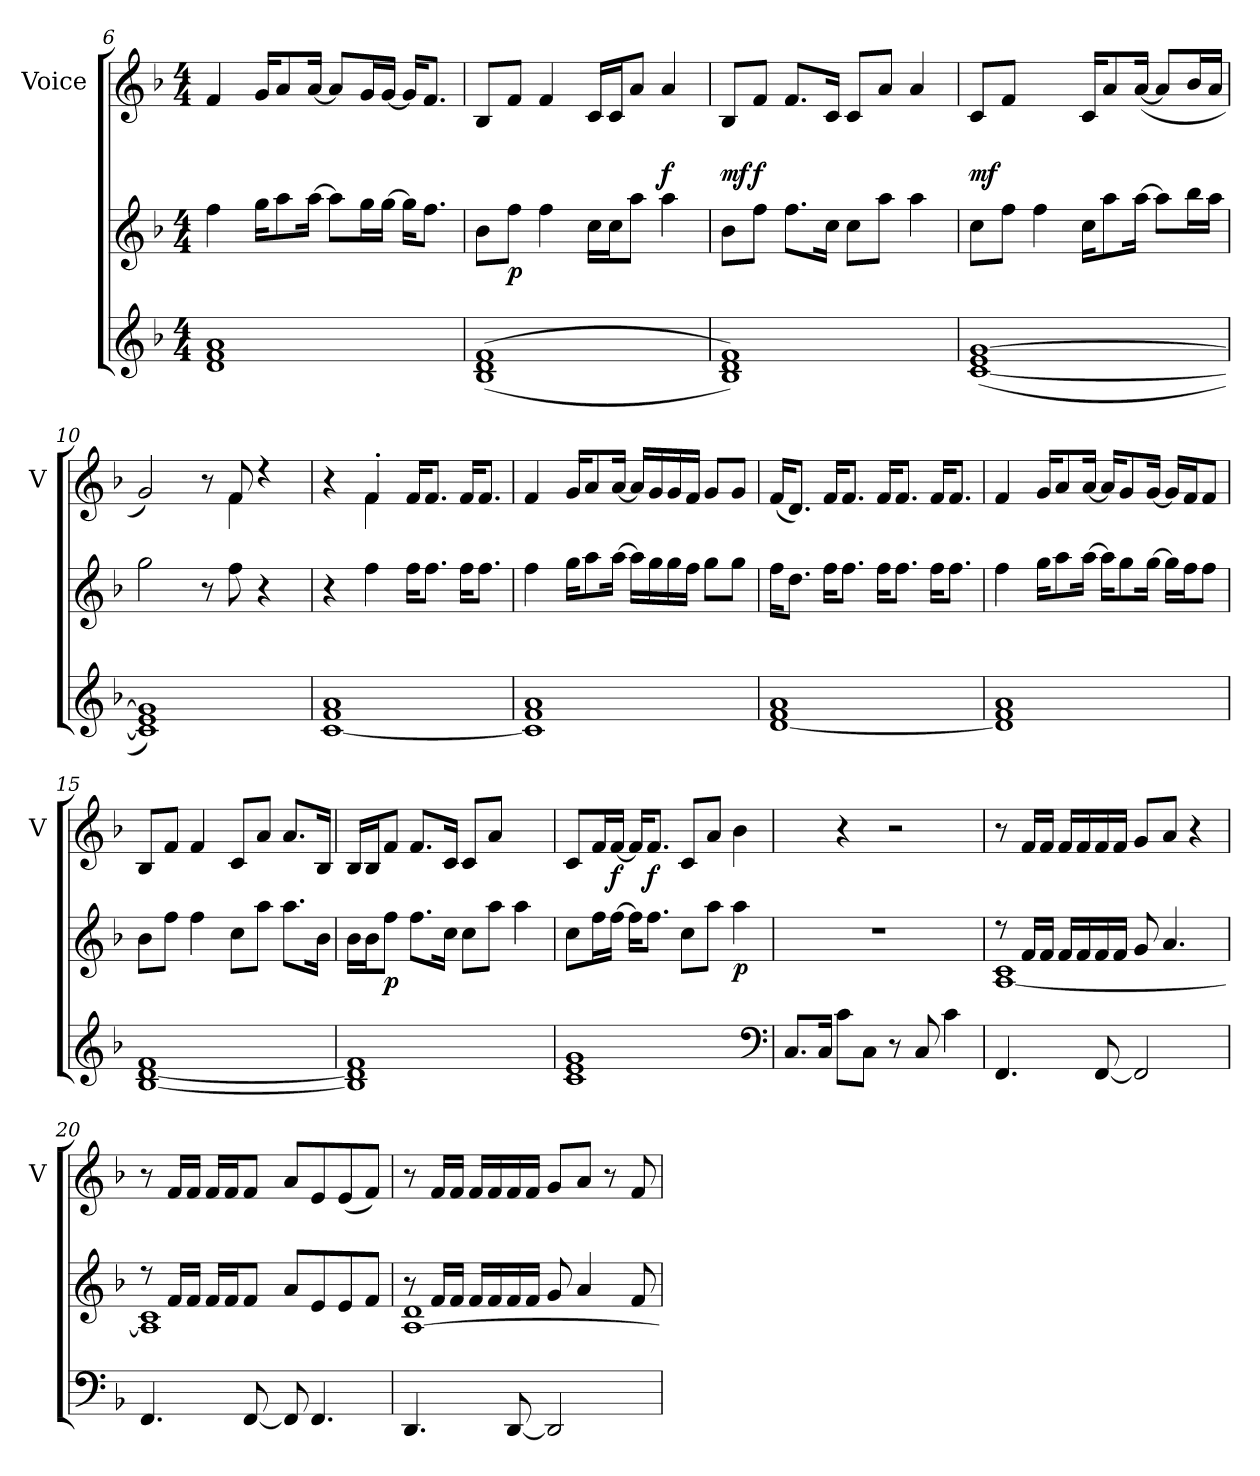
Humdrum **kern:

**kern	**kern	**dynam	**kern	**dynam
*part2	*part2	*part2	*part1	*part1
*staff3	*staff2	*staff2/3	*staff1	*staff1
*	*	*	*I"Voice	*
*	*	*	*I'V	*
*clefG2	*clefG2	*	*clefG2	*
*k[b-]	*k[b-]	*	*k[b-]	*
*M4/4	*M4/4	*	*M4/4	*
=6	=6	=6	=6	=6
1d 1f 1a	4ff\	.	4f/	.
.	16gg\KL	.	16g/KL	.
.	8aa\	.	8a/	.
.	[16aa\Jk	.	[16a/Jk	.
.	8aa\L]	.	8a/L]	.
.	16gg\L	.	16g/L	.
.	[16gg\JJ	.	[16g/JJ	.
.	16gg\KL]	.	16g/KL]	.
.	8.ff\J	.	8.f/J	.
=7	=7	=7	=7	=7
(<(<1B- 1d 1f	8b-\L	.	8B-/L	.
!	!	!LO:DY:b	!	!
.	8ff\J	p	8f/J	.
.	4ff\	.	4f/	.
.	16cc\LL	.	16c/LL	.
.	16cc\J	.	16c/J	.
.	8aa\J	.	8a/J	.
!	!	!	!	!LO:DY:b
.	4aa\	.	4a/	f
=8	=8	=8	=8	=8
!	!	!	!	!LO:DY:b
1B- 1d 1f))	8b-\L	.	8B-/L	mf
!	!	!	!	!LO:DY:b
.	8ff\J	.	8f/J	f
.	8.ff\L	.	8.f/L	.
.	16cc\Jk	.	16c/Jk	.
.	8cc\L	.	8c/L	.
.	8aa\J	.	8a/J	.
.	4aa\	.	4a/	.
=9	=9	=9	=9	=9
!	!	!	!	!LO:DY:b
(<[1c 1e [1g	8cc\L	.	8c/L	mf
.	8ff\J	.	8f/J	.
.	4ff\	.	4ryy	.
.	16cc\KL	.	16c/KL	.
.	8aa\	.	8a/	.
.	[16aa\Jk	.	(<[16a/Jk	.
.	8aa\L]	.	8a/L]	.
.	16bb-\L	.	16b-/L	.
.	16aa\JJ	.	16a/JJ	.
=10	=10	=10	=10	=10
*	*	*	*^	*
1c] 1e 1g])	2gg\	.	2g/)	2ryy	.
.	8r	.	8r	8ryy	.
.	8ff\	.	8f/	4f\	.
.	4r	.	4r	.	.
.	.	.	.	8ryy	.
=11	=11	=11	=11	=11	=11
*^	*	*	*	*	*
1f 1a	[1c	4r	.	4r	4ryy	.
.	.	4ff\	.	4f'/	4f\	.
.	.	16ff\KL	.	16f/KL	2ryy	.
.	.	8.ff\J	.	8.f/J	.	.
.	.	16ff\KL	.	16f/KL	.	.
.	.	8.ff\J	.	8.f/J	.	.
*	*	*	*	*v	*v	*
=12	=12	=12	=12	=12	=12
1f 1a	1c]	4ff\	.	4f/	.
.	.	16gg\KL	.	16g/KL	.
.	.	8aa\	.	8a/	.
.	.	[16aa\Jk	.	[16a/Jk	.
.	.	16aa\LL]	.	16a/LL]	.
.	.	16gg\	.	16g/	.
.	.	16gg\	.	16g/	.
.	.	16ff\JJ	.	16f/JJ	.
.	.	8gg\L	.	8g/L	.
.	.	8gg\J	.	8g/J	.
*v	*v	*	*	*	*
=13	=13	=13	=13	=13
[1d 1f 1a	16ff\KL	.	(<16f/KL	.
.	8.dd\J	.	8.d/J)	.
.	16ff\KL	.	16f/KL	.
.	8.ff\J	.	8.f/J	.
.	16ff\KL	.	16f/KL	.
.	8.ff\J	.	8.f/J	.
.	16ff\KL	.	16f/KL	.
.	8.ff\J	.	8.f/J	.
=14	=14	=14	=14	=14
1d] 1f 1a	4ff\	.	4f/	.
.	16gg\KL	.	16g/KL	.
.	8aa\	.	8a/	.
.	[16aa\Jk	.	[16a/Jk	.
.	16aa\KL]	.	16a/KL]	.
.	8gg\	.	8g/	.
.	[16gg\Jk	.	[16g/Jk	.
.	16gg\LL]	.	16g/LL]	.
.	16ff\J	.	16f/J	.
.	8ff\J	.	8f/J	.
=15	=15	=15	=15	=15
[1B- [1d 1f	8b-\L	.	8B-/L	.
.	8ff\J	.	8f/J	.
.	4ff\	.	4f/	.
.	8cc\L	.	8c/L	.
.	8aa\J	.	8a/J	.
.	8.aa\L	.	8.a/L	.
.	16b-\Jk	.	16B-/Jk	.
=16	=16	=16	=16	=16
1B-] 1d] 1f	16b-\LL	.	16B-/LL	.
.	16b-\J	.	16B-/J	.
!	!	!LO:DY:b	!	!
.	8ff\J	p	8f/J	.
.	8.ff\L	.	8.f/L	.
.	16cc\Jk	.	16c/Jk	.
.	8cc\L	.	8c/L	.
.	8aa\J	.	8a/J	.
.	4aa\	.	4ryy	.
=17	=17	=17	=17	=17
1c 1e 1g	8cc\L	.	8c/L	.
.	16ff\L	.	16f/L	.
!	!	!	!	!LO:DY:b
.	[16ff\JJ	.	[16f/JJ	f
.	16ff\KL]	.	16f/KL]	.
!	!	!	!	!LO:DY:b
.	8.ff\J	.	8.f/J	f
.	8cc\L	.	8c/L	.
.	8aa\J	.	8a/J	.
!	!	!LO:DY:b	!	!
.	4aa\	p	4b-\	.
*clefF4	*	*	*	*
=18	=18	=18	=18	=18
8.C/L	1r	.	4ryy	.
16C/Jk	.	.	.	.
8c\L	.	.	4r	.
8C\J	.	.	.	.
8r	.	.	2r	.
8C/	.	.	.	.
4c\	.	.	.	.
=19	=19	=19	=19	=19
*	*^	*	*	*
4.FF/	8r	[1A 1c	.	8r	.
.	16f/LL	.	.	16f/LL	.
.	16f/JJ	.	.	16f/JJ	.
.	16f/LL	.	.	16f/LL	.
.	16f/	.	.	16f/	.
[8FF/	16f/	.	.	16f/	.
.	16f/JJ	.	.	16f/JJ	.
2FF/]	8g/	.	.	8g/L	.
.	4.a/	.	.	8a/J	.
.	.	.	.	4r	.
=20	=20	=20	=20	=20	=20
4.FF/	8r	1A] 1c	.	8r	.
.	16f/LL	.	.	16f/LL	.
.	16f/JJ	.	.	16f/JJ	.
.	16f/LL	.	.	16f/LL	.
.	16f/J	.	.	16f/J	.
[8FF/	8f/J	.	.	8f/J	.
8FF/]	8a/L	.	.	8a/L	.
4.FF/	8e/	.	.	8e/	.
.	8e/	.	.	(<8e/	.
.	8f/J	.	.	8f/J)	.
=21	=21	=21	=21	=21	=21
*	*	*^	*	*	*
4.DD/	8r	1d	[1A	.	8r	.
.	16f/LL	.	.	.	16f/LL	.
.	16f/JJ	.	.	.	16f/JJ	.
.	16f/LL	.	.	.	16f/LL	.
.	16f/	.	.	.	16f/	.
[8DD/	16f/	.	.	.	16f/	.
.	16f/JJ	.	.	.	16f/JJ	.
2DD/]	8g/	.	.	.	8g/L	.
.	4a/	.	.	.	8a/J	.
.	.	.	.	.	8r	.
.	8f/	.	.	.	8f/	.
*	*v	*v	*v	*	*	*
=	=	=	=	=
*-	*-	*-	*-	*-
